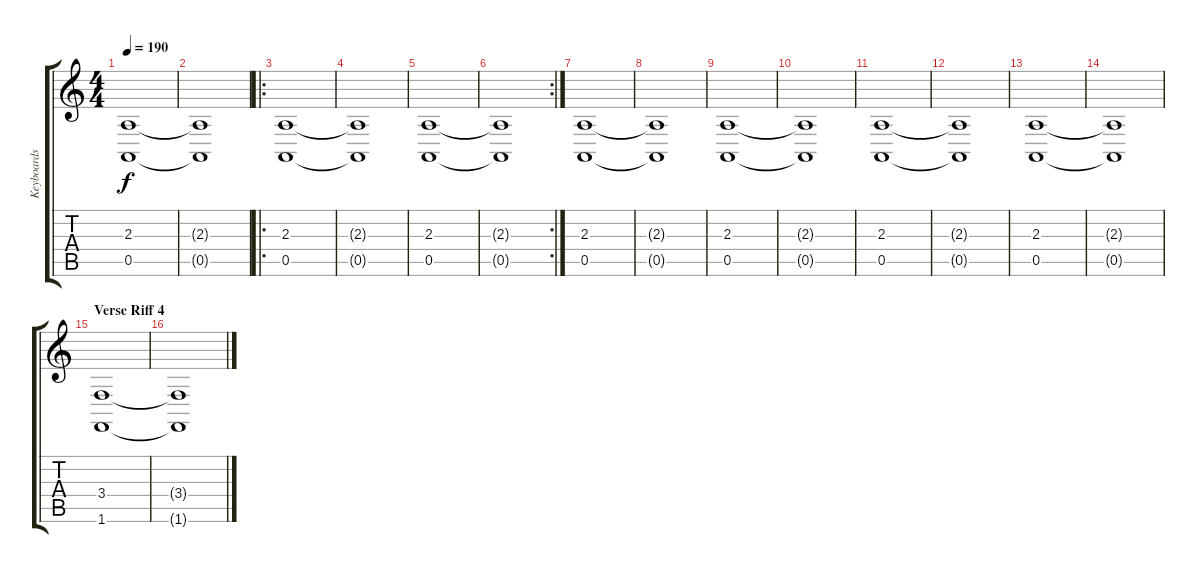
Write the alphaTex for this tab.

\track ("Keyboards 1" "Keyboards ") {instrument stringensemble1}
\staff {score tabs}
\tuning (E4 B3 G3 D3 A2 E2) {hide}
\ts (4 4)
\tempo 190
\clef g2
\ks c
(2.3 0.5).1{dy f} |
(2.3{t} 0.5{t}).1 |
\ro
(2.3 0.5).1 |
(2.3{t} 0.5{t}).1 |
(2.3 0.5).1 |
\rc 2
(2.3{t} 0.5{t}).1 |
(2.3 0.5).1 |
(2.3{t} 0.5{t}).1 |
(2.3 0.5).1 |
(2.3{t} 0.5{t}).1 |
(2.3 0.5).1 |
(2.3{t} 0.5{t}).1 |
(2.3 0.5).1 |
(2.3{t} 0.5{t}).1 |
\section ("" "Verse Riff 4")
(3.4 1.6).1 |
(3.4{t} 1.6{t}).1
